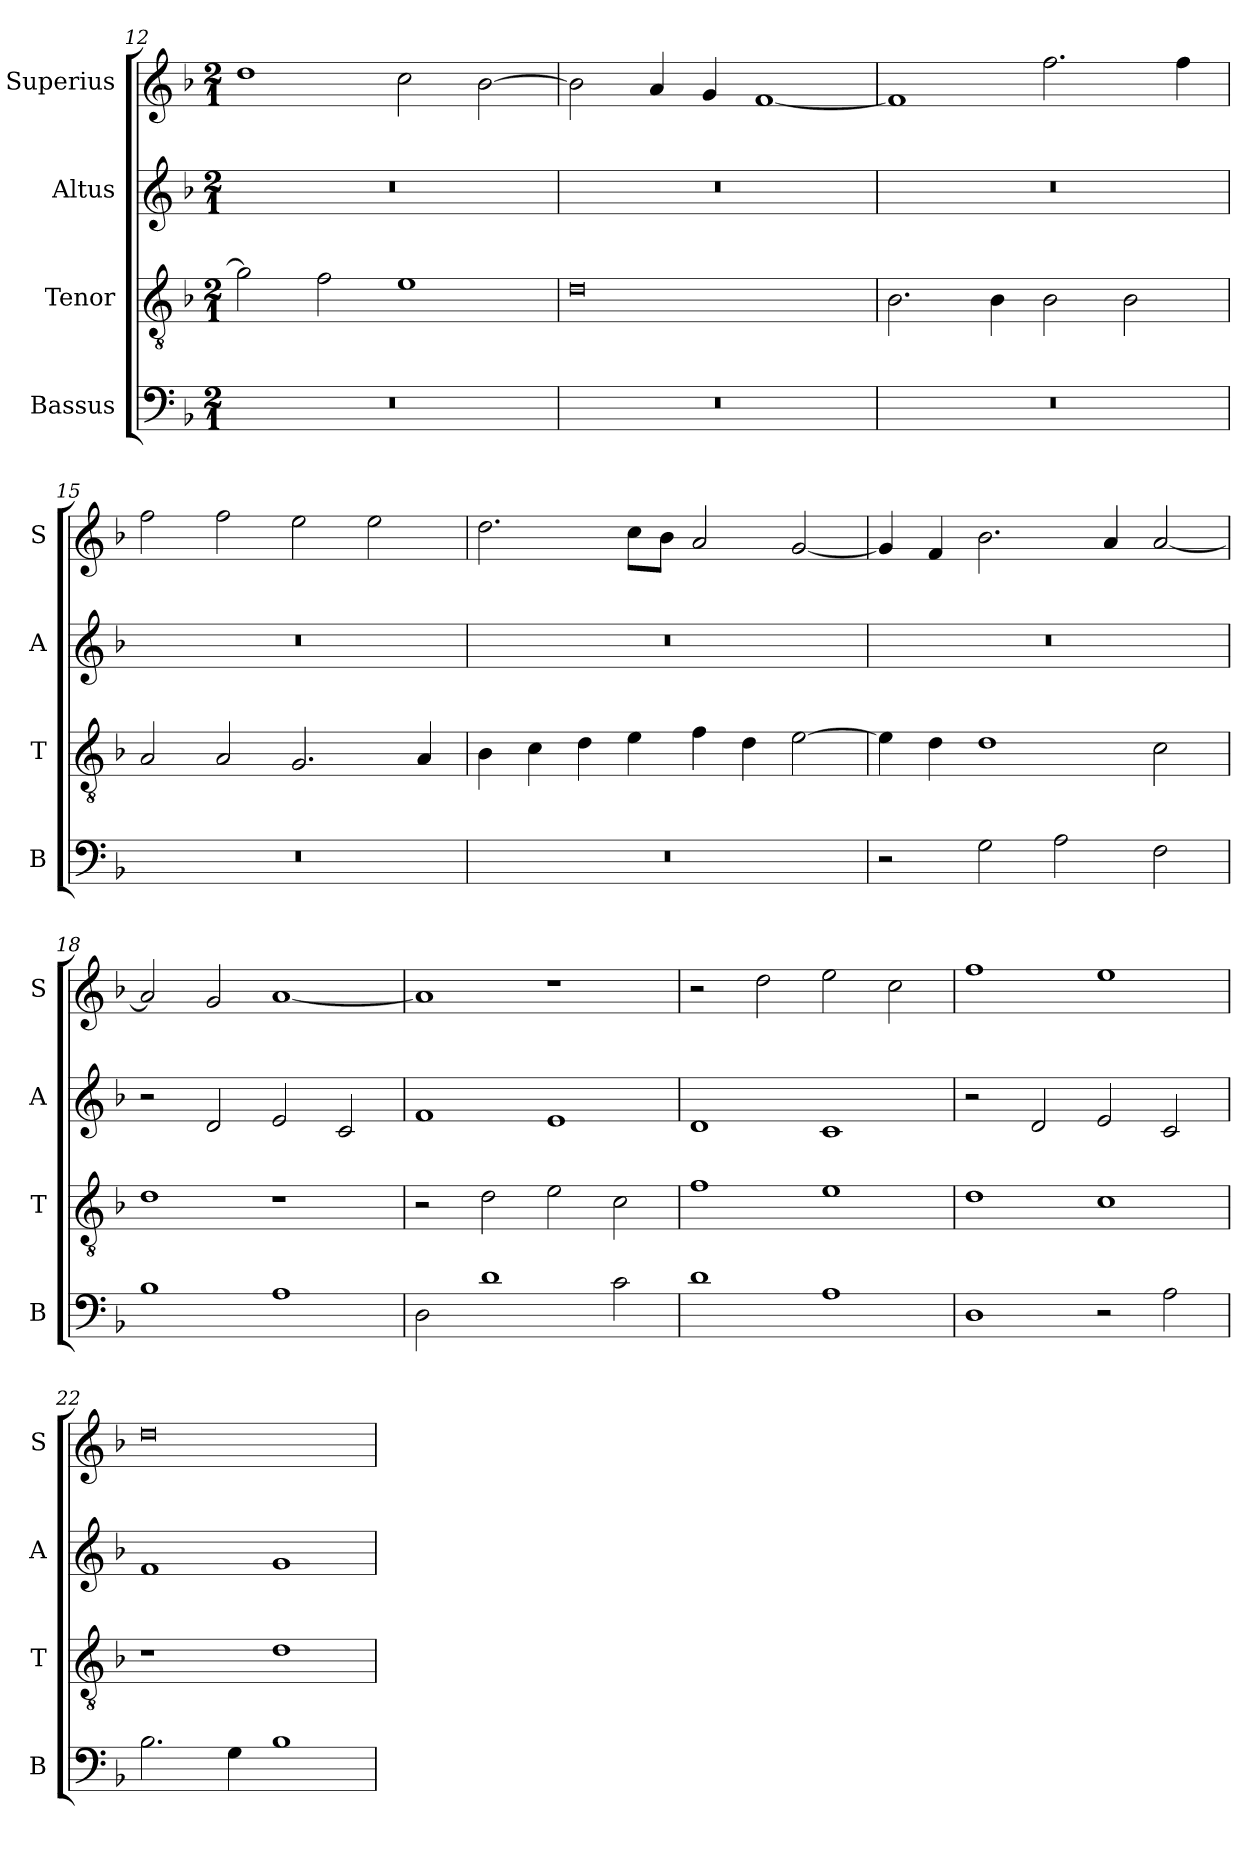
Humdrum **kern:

**kern	**kern	**kern	**kern
*part4	*part3	*part2	*part1
*staff4	*staff3	*staff2	*staff1
*I"Bassus	*I"Tenor	*I"Altus	*I"Superius
*I'B	*I'T	*I'A	*I'S
*clefF4	*clefGv2	*clefG2	*clefG2
*k[b-]	*k[b-]	*k[b-]	*k[b-]
*F:	*F:	*F:	*F:
*M2/1	*M2/1	*M2/1	*M2/1
=12	=12	=12	=12
0r	2g]	0r	1dd
.	2f	.	.
.	1e	.	2cc
.	.	.	[2b-
=13	=13	=13	=13
0r	0d	0r	2b-]
.	.	.	4a
.	.	.	4g
.	.	.	[1f
=14	=14	=14	=14
0r	2.B-	0r	1f]
.	4B-	.	.
.	2B-	.	2.ff
.	2B-	.	.
.	.	.	4ff
=15	=15	=15	=15
0r	2A	0r	2ff
.	2A	.	2ff
.	2.G	.	2ee
.	.	.	2ee
.	4A	.	.
=16	=16	=16	=16
0r	4B-	0r	2.dd
.	4c	.	.
.	4d	.	.
.	4e	.	8ccL
.	.	.	8b-J
.	4f	.	2a
.	4d	.	.
.	[2e	.	[2g
=17	=17	=17	=17
2r	4e]	0r	4g]
.	4d	.	4f
2G	1d	.	2.b-
2A	.	.	.
.	.	.	4a
2F	2c	.	[2a
=18	=18	=18	=18
1B-	1d	2r	2a]
.	.	2d	2g
1A	1r	2e	[1a
.	.	2c	.
=19	=19	=19	=19
2D	2r	1f	1a]
1d	2d	.	.
.	2e	1e	1r
2c	2c	.	.
=20	=20	=20	=20
1d	1f	1d	2r
.	.	.	2dd
1A	1e	1c	2ee
.	.	.	2cc
=21	=21	=21	=21
1D	1d	2r	1ff
.	.	2d	.
2r	1c	2e	1ee
2A	.	2c	.
=22	=22	=22	=22
2.B-	1r	1f	0dd
4G	.	.	.
1B-	1d	1g	.
=	=	=	=
*-	*-	*-	*-
